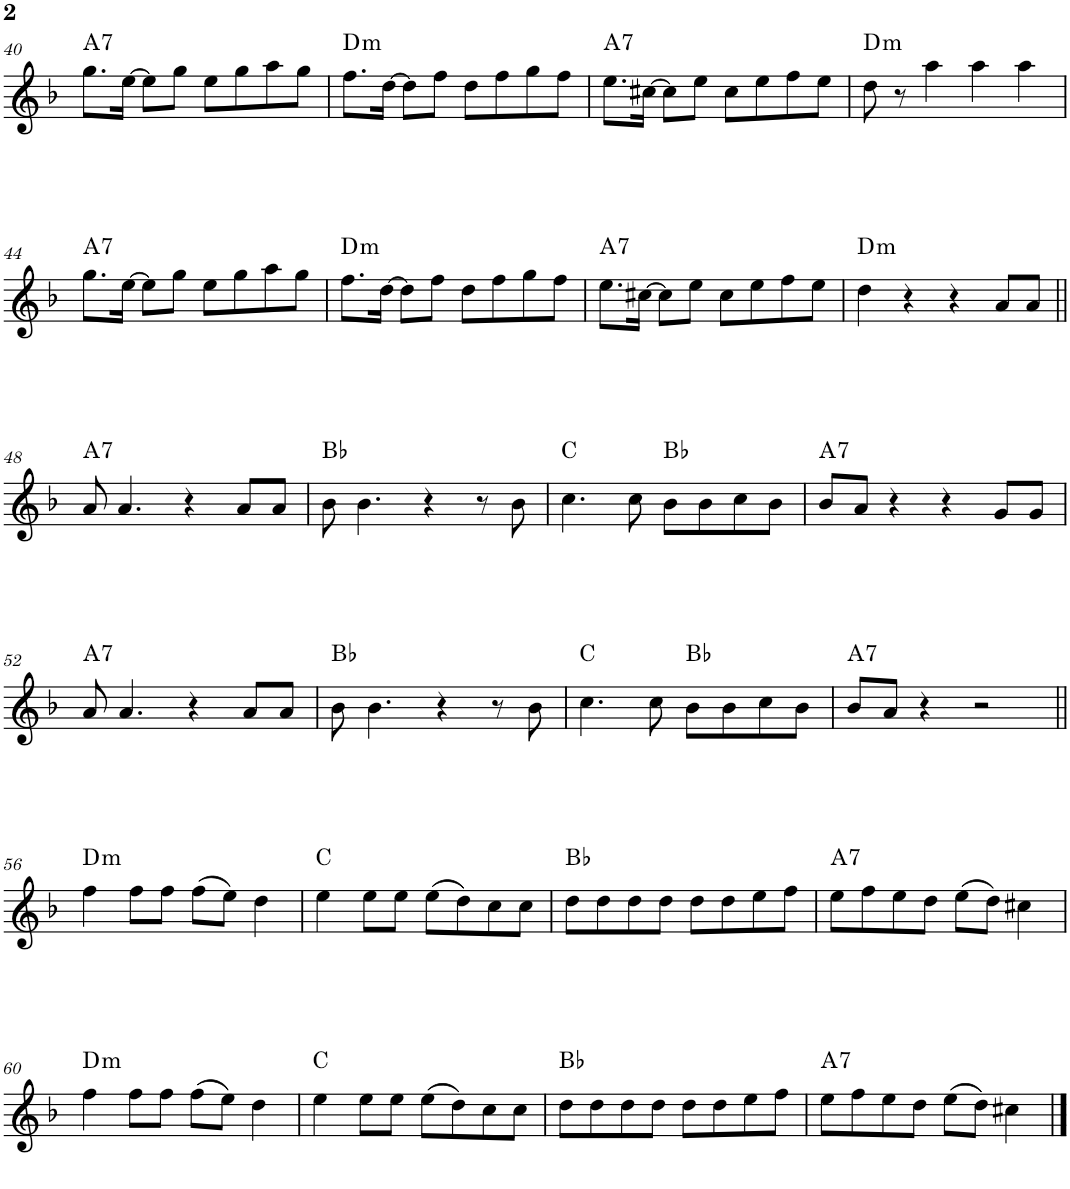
**kern	**harte
*part1	*part1
*staff1	*
*I"Piano	*
*I'Pno.	*
!!LO:PB:g=z
*clefG2	*
*k[b-]	*
*M4/4	*
=40	=40
!	!LO:H:kt=7
8.gg\L	A:7
[16ee\Jk	.
8ee\L]	.
8gg\J	.
8ee\L	.
8gg\	.
8aa\	.
8gg\J	.
=41	=41
!	!LO:H:kt=m
8.ff\L	D:min
[16dd\Jk	.
8dd\L]	.
8ff\J	.
8dd\L	.
8ff\	.
8gg\	.
8ff\J	.
=42	=42
!	!LO:H:kt=7
8.ee\L	A:7
[16cc#X\Jk	.
8cc#\L]	.
8ee\J	.
8cc#\L	.
8ee\	.
8ff\	.
8ee\J	.
=43	=43
!	!LO:H:kt=m
8dd\	D:min
8r	.
4aa\	.
4aa\	.
4aa\	.
!!LO:LB:g=z
=44	=44
!	!LO:H:kt=7
8.gg\L	A:7
[16ee\Jk	.
8ee\L]	.
8gg\J	.
8ee\L	.
8gg\	.
8aa\	.
8gg\J	.
=45	=45
!	!LO:H:kt=m
8.ff\L	D:min
[16dd\Jk	.
8dd\L]	.
8ff\J	.
8dd\L	.
8ff\	.
8gg\	.
8ff\J	.
=46	=46
!	!LO:H:kt=7
8.ee\L	A:7
[16cc#X\Jk	.
8cc#\L]	.
8ee\J	.
8cc#\L	.
8ee\	.
8ff\	.
8ee\J	.
=47	=47
!	!LO:H:kt=m
4dd\	D:min
4r	.
4r	.
8a/L	.
8a/J	.
!!LO:LB:g=z
=48||	=48||
!	!LO:H:kt=7
8a/	A:7
4.a/	.
4r	.
8a/L	.
8a/J	.
=49	=49
8b-\	Bb:maj
4.b-\	.
4r	.
8r	.
8b-\	.
=50	=50
4.cc\	C:maj
8cc\	.
8b-\L	Bb:maj
8b-\	.
8cc\	.
8b-\J	.
=51	=51
!	!LO:H:kt=7
8b-/L	A:7
8a/J	.
4r	.
4r	.
8g/L	.
8g/J	.
!!LO:LB:g=z
=52	=52
!	!LO:H:kt=7
8a/	A:7
4.a/	.
4r	.
8a/L	.
8a/J	.
=53	=53
8b-\	Bb:maj
4.b-\	.
4r	.
8r	.
8b-\	.
=54	=54
4.cc\	C:maj
8cc\	.
8b-\L	Bb:maj
8b-\	.
8cc\	.
8b-\J	.
=55	=55
!	!LO:H:kt=7
8b-/L	A:7
8a/J	.
4r	.
2r	.
!!LO:LB:g=z
=56||	=56||
!	!LO:H:kt=m
4ff\	D:min
8ff\L	.
8ff\J	.
(8ff\L	.
8ee\J)	.
4dd\	.
=57	=57
4ee\	C:maj
8ee\L	.
8ee\J	.
(8ee\L	.
8dd\)	.
8cc\	.
8cc\J	.
=58	=58
8dd\L	Bb:maj
8dd\	.
8dd\	.
8dd\J	.
8dd\L	.
8dd\	.
8ee\	.
8ff\J	.
=59	=59
!	!LO:H:kt=7
8ee\L	A:7
8ff\	.
8ee\	.
8dd\J	.
(8ee\L	.
8dd\J)	.
4cc#X\	.
!!LO:LB:g=z
=60	=60
!	!LO:H:kt=m
4ff\	D:min
8ff\L	.
8ff\J	.
(8ff\L	.
8ee\J)	.
4dd\	.
=61	=61
4ee\	C:maj
8ee\L	.
8ee\J	.
(8ee\L	.
8dd\)	.
8cc\	.
8cc\J	.
=62	=62
8dd\L	Bb:maj
8dd\	.
8dd\	.
8dd\J	.
8dd\L	.
8dd\	.
8ee\	.
8ff\J	.
=63	=63
!	!LO:H:kt=7
8ee\L	A:7
8ff\	.
8ee\	.
8dd\J	.
(8ee\L	.
8dd\J)	.
4cc#X\	.
==	==
*-	*-
